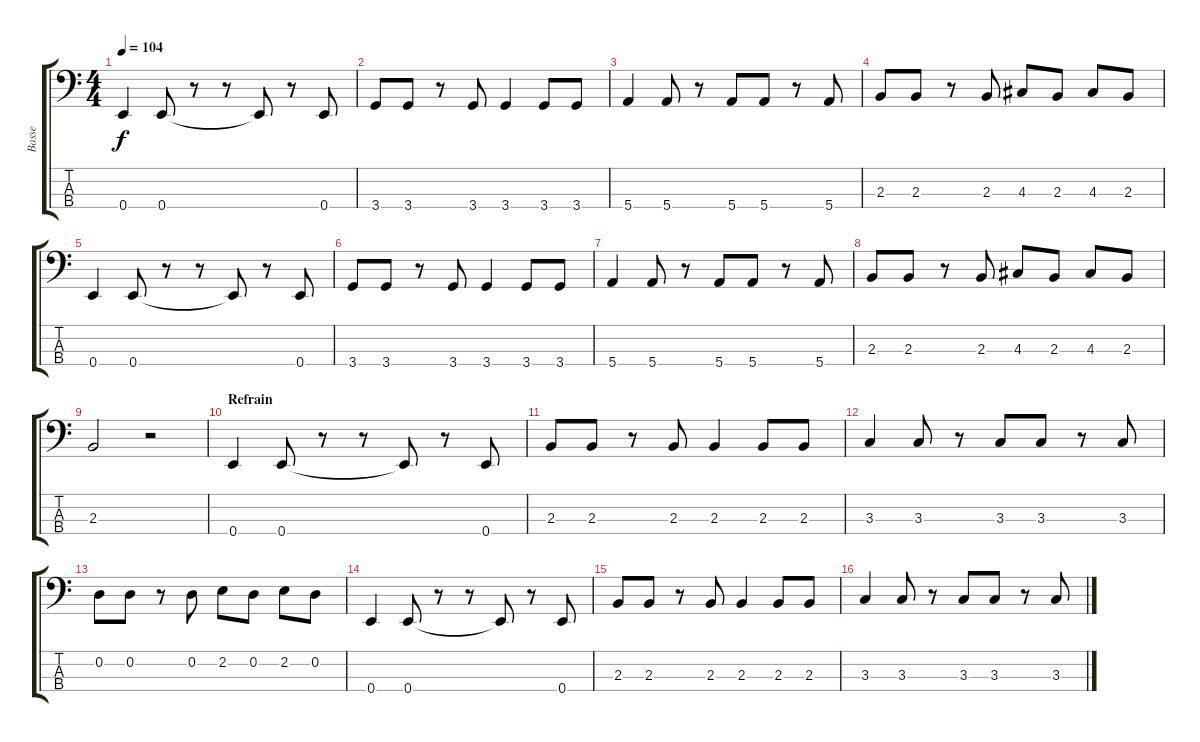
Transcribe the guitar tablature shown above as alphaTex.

\track ("Basse" "Basse") {instrument fretlessbass}
\staff {score tabs}
\tuning (G2 D2 A1 E1) {hide}
\ts (4 4)
\tempo 104
\clef f4
\ks c
0.4.4{dy f} 0.4.8 r.8 r.8 0.4{t}.8 r.8 0.4.8 |
3.4.8 3.4.8 r.8 3.4.8 3.4.4 3.4.8 3.4.8 |
5.4.4 5.4.8 r.8 5.4.8 5.4.8 r.8 5.4.8 |
2.3.8 2.3.8 r.8 2.3.8 4.3.8 2.3.8 4.3.8 2.3.8 |
0.4.4 0.4.8 r.8 r.8 0.4{t}.8 r.8 0.4.8 |
3.4.8 3.4.8 r.8 3.4.8 3.4.4 3.4.8 3.4.8 |
5.4.4 5.4.8 r.8 5.4.8 5.4.8 r.8 5.4.8 |
2.3.8 2.3.8 r.8 2.3.8 4.3.8 2.3.8 4.3.8 2.3.8 |
2.3.2 r.2 |
\section ("" "Refrain")
0.4.4 0.4.8 r.8 r.8 0.4{t}.8 r.8 0.4.8 |
2.3.8 2.3.8 r.8 2.3.8 2.3.4 2.3.8 2.3.8 |
3.3.4 3.3.8 r.8 3.3.8 3.3.8 r.8 3.3.8 |
0.2.8 0.2.8 r.8 0.2.8 2.2.8 0.2.8 2.2.8 0.2.8 |
0.4.4 0.4.8 r.8 r.8 0.4{t}.8 r.8 0.4.8 |
2.3.8 2.3.8 r.8 2.3.8 2.3.4 2.3.8 2.3.8 |
3.3.4 3.3.8 r.8 3.3.8 3.3.8 r.8 3.3.8
